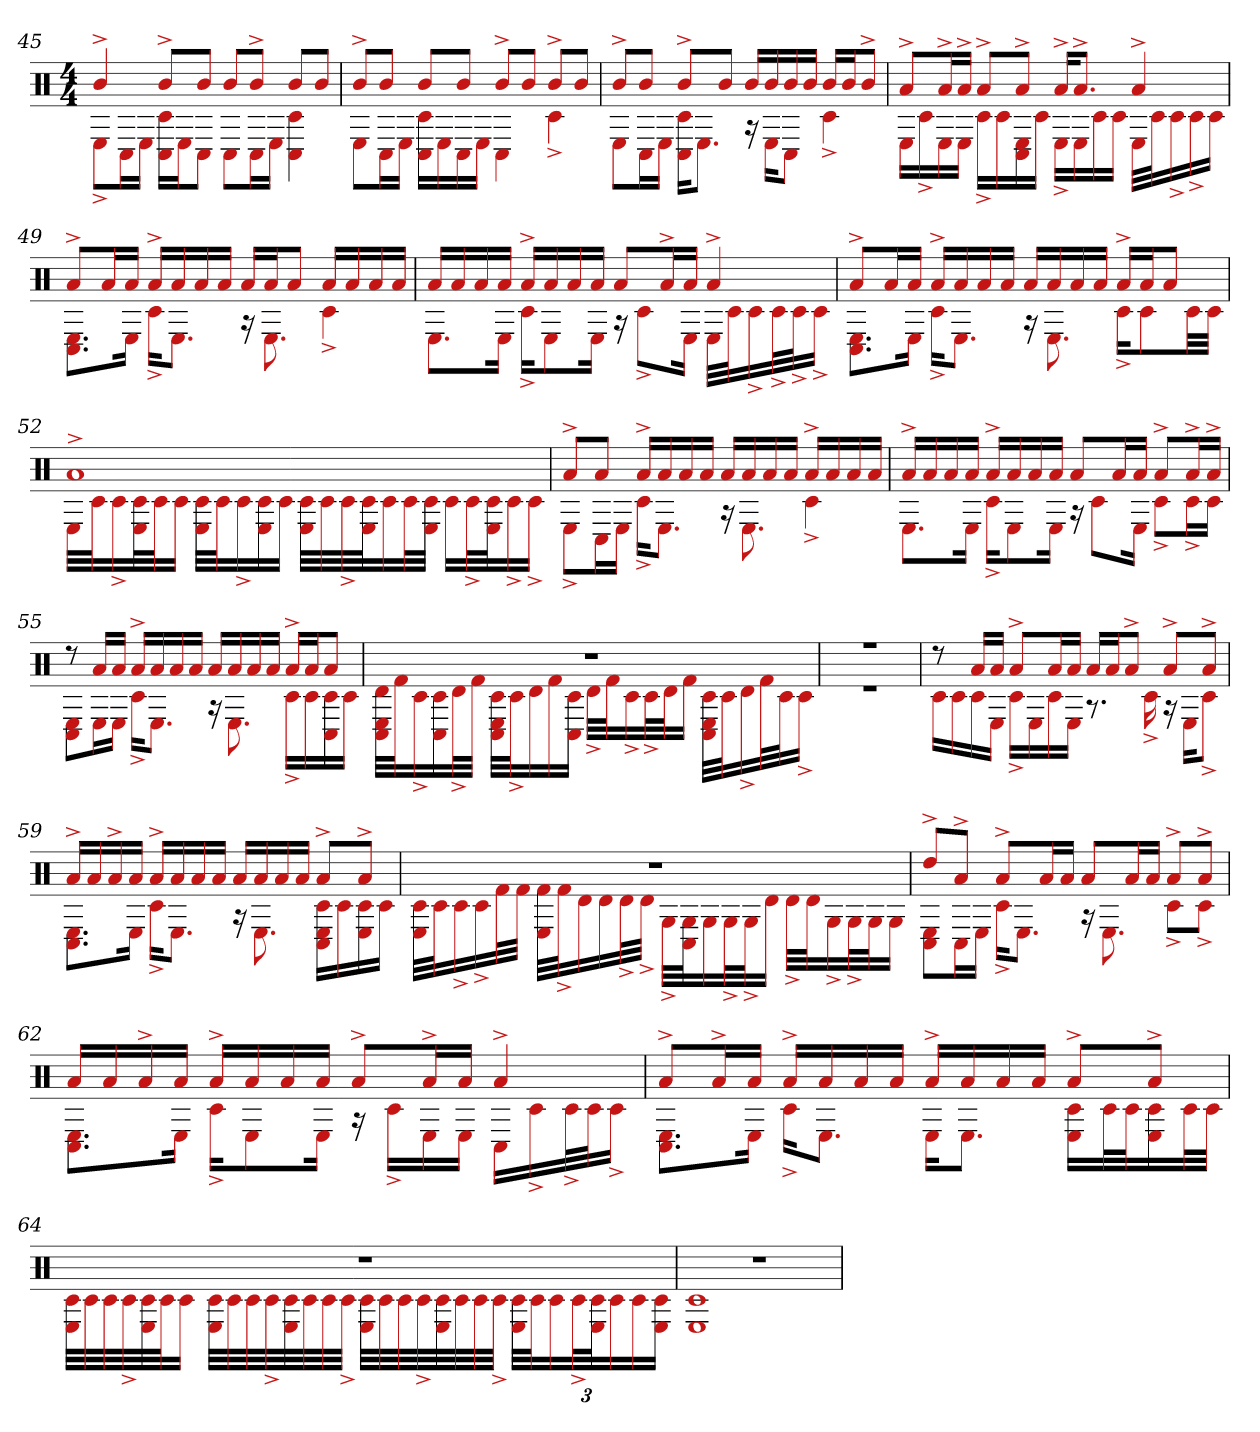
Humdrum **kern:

**kern
*part1
*staff1
*clefX
*k[]
*M4/4
=45
*^
4b^	8E^L
.	16C#L
.	16EJJ
8b^L	16C# 16c#LL
.	16EJ
8bJ	8C#J
8bL	8C#L
8b^J	16C#L
.	16EJJ
8bL	4C# 4c#
8bJ	.
=46	=46
8b^L	8EL
8bJ	16C#L
.	16EJJ
8bL	16C# 16c#LL
.	16E
8bJ	16C#
.	16EJJ
8b^L	4C#
8bJ	.
8b^L	4c#^
8bJ	.
=47	=47
8b^L	8EL
8bJ	16C#L
.	16EJJ
8b^L	16C# 16c#KL
.	8.EJ
8bJ	.
16bLL	16r
16b	16EKL
16b	8C#J
16bJJ	.
16bLL	4c#^
16bJ	.
8b^J	.
=48	=48
8a^L	16ELL
.	16c#^
16a^L	16E
16a^JJ	16EJJ
8a^L	16c#^LL
.	16c#
8a^J	16E 16C#
.	16c#JJ
16a^KL	16E^LL
8.a^J	16E
.	16c#
.	16c#JJ
4a^	32ELLL
.	32c#J
.	16c#^
.	16c#^
.	16c#JJ
=49	=49
8a^L	8.C# 8.EL
16aL	.
16aJJ	16EJk
16a^LL	16c#^KL
16a	8.EJ
16a	.
16aJJ	.
16aLL	16r
16aJ	8.E
8aJ	.
16aLL	4c#^
16a	.
16a	.
16aJJ	.
=50	=50
16aLL	8.EL
16a	.
16a	.
16aJJ	16EJk
16a^LL	16c#^KL
16a	8E
16a	.
16aJJ	16EJk
8aL	16r
.	8c#^L
16a^L	.
16aJJ	16EJk
4a^	32ELLL
.	32c#J
.	16c#^
.	32c#^L
.	32c#^J
.	16c#^JJ
=51	=51
8a^L	8.C# 8.EL
16aL	.
16aJJ	16EJk
16a^LL	16c#^KL
16a	8.EJ
16a	.
16aJJ	.
16aLL	16r
16a	8.E
16a	.
16aJJ	.
16a^LL	16c#^KL
16aJ	8c#
8aJ	.
.	32c#LL
.	32c#JJJ
=52	=52
1a^	32ELLL
.	32c#J
.	16c#^
.	32E 32c#L
.	32c#J
.	16c#JJ
.	32E 32c#LLL
.	32c#J
.	16c#^
.	16E 16c#
.	16c#JJ
.	32c# 32ELLL
.	32c#
.	32c#^
.	32E 32c#J
.	16c#
.	32c#L
.	32E 32c#JJJ
.	16c#LL
.	32c#^L
.	32E 32c#J
.	16c#^
.	16c#^JJ
=53	=53
8a^L	8E^L
8aJ	16C#L
.	16EJJ
16a^LL	16c#^KL
16a	8.EJ
16a	.
16aJJ	.
16aLL	16r
16a	8.E
16a	.
16aJJ	.
16a^LL	4c#^
16a	.
16a	.
16aJJ	.
=54	=54
16a^LL	8.EL
16a	.
16a	.
16aJJ	16EJk
16a^LL	16c#^KL
16a	8E
16a	.
16aJJ	16EJk
8aL	16r
.	8c#L
16aL	.
16aJJ	16EJk
8a^L	8c#^L
16a^L	16c#^L
16a^JJ	16c#JJ
=55	=55
8r	8E 8C#L
16aLL	16EL
16aJJ	16EJJ
16a^LL	16c#^KL
16a	8.EJ
16a	.
16aJJ	.
16aLL	16r
16a	8.E
16a	.
16aJJ	.
16a^LL	16c#^LL
16aJ	16c#
8aJ	16c# 16C#
.	16c#JJ
=56	=56
1r	32E 32d 32C#LLL
.	32f#J
.	16c#^
.	16C# 16c#
.	32d^L
.	32f#JJJ
.	32C# 32c# 32ELLL
.	32c#^J
.	16d
.	16f#
.	16C# 16c#JJ
.	32d^LLL
.	32f#J
.	16c#^
.	32c#^L
.	32dJ
.	16f#JJ
.	32C# 32c# 32ELLL
.	32c#J
.	16d^
.	32f#L
.	32c#J
.	16c#^JJ
=57	=57
1r	1r
=58	=58
8r	16c#LL
.	16c#
16aLL	16c#
16aJJ	16EJJ
8a^L	16c#^LL
.	16E
16aL	16c#
16aJJ	16EJJ
16aLL	8.r
16aJ	.
8a^J	.
.	16c#^
8a^L	16r
.	16EKL
8a^J	8c#^J
=59	=59
16a^LL	8.E 8.C#L
16a	.
16a^	.
16aJJ	16EJk
16a^LL	16c#^KL
16a	8.EJ
16a	.
16aJJ	.
16aLL	16r
16a	8.E
16a	.
16aJJ	.
8a^L	16E 16c# 16C#LL
.	16c#
8a^J	16E 16c#
.	16c#JJ
=60	=60
1r	32E 32c#LLL
.	32c#J
.	16c#^
.	16c#^
.	32f#L
.	32f#JJJ
.	32E 32f#LLL
.	32f#^J
.	16d
.	16d
.	32d^L
.	32d^JJJ
.	32G^LLL
.	32C# 32GJ
.	16G
.	32G^L
.	32G^J
.	16dJJ
.	32d^LLL
.	32dJ
.	16G^
.	32G^L
.	32GJ
.	16GJJ
=61	=61
8dd^L	8E 8C#L
8a^J	16C#L
.	16EJJ
8a^L	16c#^KL
.	8.EJ
16aL	.
16aJJ	.
8aL	16r
.	8.E
16aL	.
16aJJ	.
8a^L	8c#^L
8a^J	8c#^J
=62	=62
16aLL	8.C# 8.EL
16a	.
16a^	.
16aJJ	16EJk
16a^LL	16c#^KL
16a	8E
16a	.
16aJJ	16EJk
8a^L	16r
.	16c#^LL
16a^L	16E
16aJJ	16EJJ
4a^	16C#LL
.	16c#^
.	32c#^L
.	32c#J
.	16c#^JJ
=63	=63
8a^L	8.C# 8.EL
16a^L	.
16aJJ	16EJk
16a^LL	16c#^KL
16a	8.EJ
16a	.
16aJJ	.
16a^LL	16EKL
16a	8.EJ
16a	.
16aJJ	.
8a^L	16E 16c#LL
.	32c#L
.	32c#J
8a^J	16c# 16E
.	32c#L
.	32c#JJJ
=64	=64
1r	32c# 32ELLL
.	32c#
.	32c#
.	32c#^
.	32E 32c#
.	32c#J
.	16c#JJ
.	32E 32c#LLL
.	32c#
.	32c#
.	32c#^
.	32E 32c#
.	32c#
.	32c#
.	32c#^JJJ
.	32E 32c#LLL
.	32c#
.	32c#
.	32c#^
.	32E 32c#
.	32c#
.	32c#
.	32c#^JJJ
.	48E 48c#LLL
.	48c#J
.	24c#
.	48c#^L
.	48E 48c#J
.	24c#
.	24c#
.	24c# 24EJJ
=65	=65
1r	1E 1c#
*v	*v
=
*-
